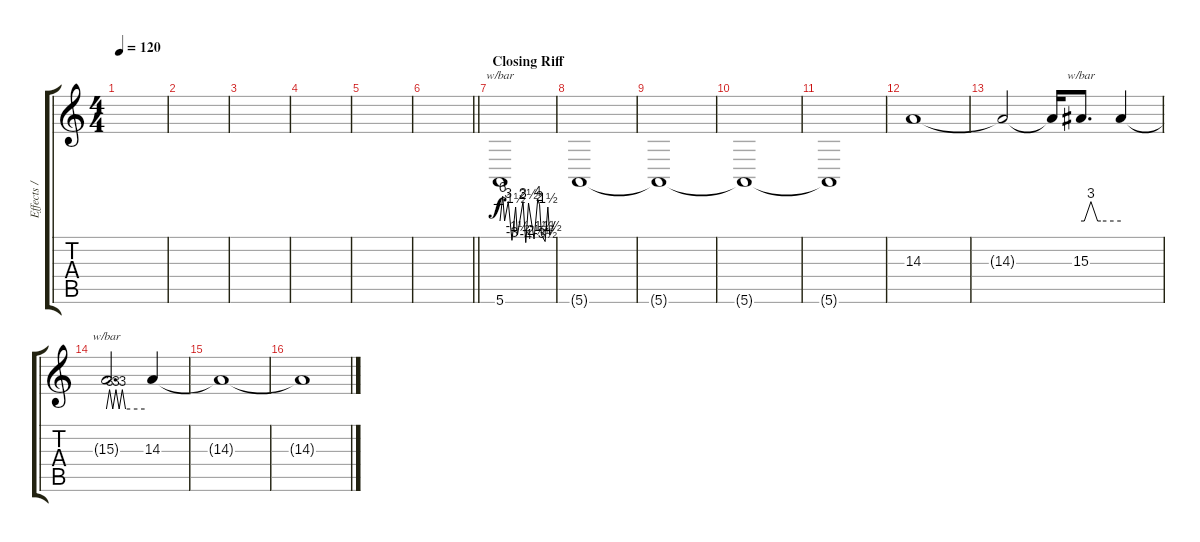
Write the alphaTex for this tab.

\track ("Effects / Backup Vocals" "Effects / ") {instrument flute}
\staff {score tabs}
\tuning (E4 B3 G3 D3 A2 E2) {hide}
\ts (4 4)
\tempo 120
\clef g2
\ks c
|
|
|
|
|
\barLineRight lightlight
|
\section ("" "Closing Riff")
5.6.1{tbe (custom default 0 0 3 24 5 0 9 12 13 -12 17 6 19 -6 25 12 28 -16 31 10 37 -10 41 16 43 8 45 -6 49 -14 52 6 54 -6 60 0) volume 8 instrument applause} |
5.6{t}.1 |
5.6{t}.1 |
5.6{t}.1 |
5.6{t}.1 |
14.3.1{volume 10 instrument synthstrings1} |
14.3{t}.2 14.3{t}.16 15.3.8{d tbe (custom default 0 0 5 0 15 12 25 0 30 0 60 0)} 15.3{t}.4 |
15.3{t}.2{d tbe (custom default 0 0 5 12 10 0 15 12 20 0 25 12 30 0 60 0)} 14.3.4 |
14.3{t}.1 |
14.3{t}.1
